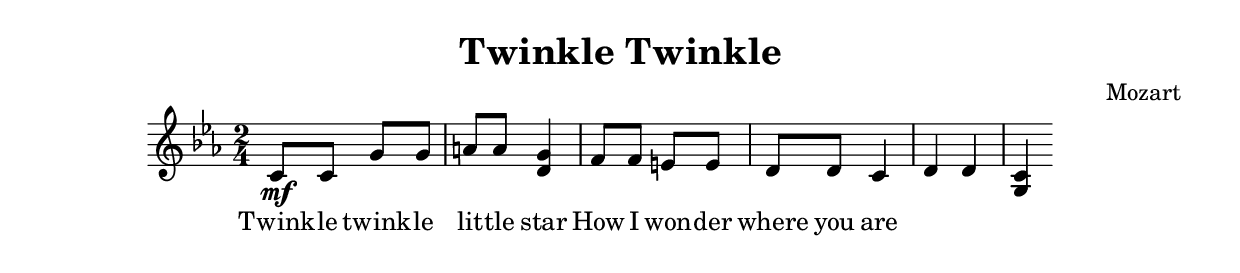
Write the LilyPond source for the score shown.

\header {
  title = "Twinkle Twinkle"
  composer = "Mozart"
}

\relative c' {
 \time 2/4
 \key c \minor
  c8\mf c g' g
  a a <g d>4
  f8 f e e
  d d c4
  d d <c g>4
}

\addlyrics {
  Twink -- le twink -- le lit -- tle star
  How I won -- der where you are
}
